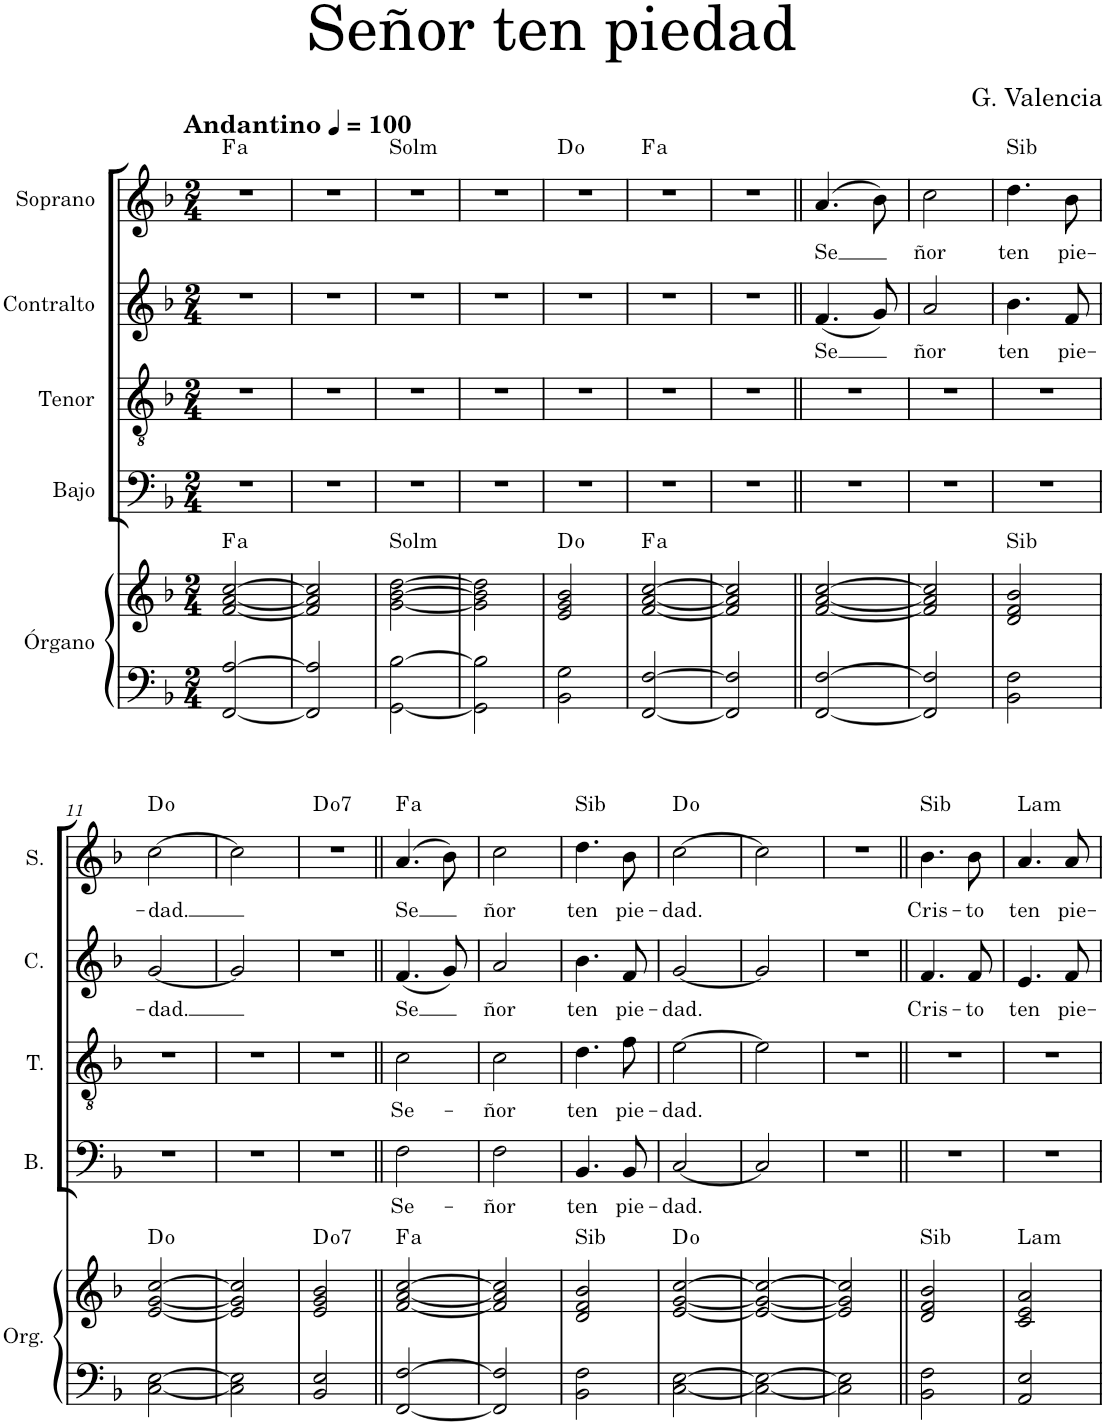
**kern	**kern	**harte	**kern	**text	**kern	**text	**kern	**text	**kern	**text	**harte
*part5	*part5	*part5	*part4	*part4	*part3	*part3	*part2	*part2	*part1	*part1	*part1
*staff6	*staff5	*	*staff4	*staff4	*staff3	*staff3	*staff2	*staff2	*staff1	*staff1	*
*I"Órgano	*	*	*I"Bajo	*	*I"Tenor	*	*I"Contralto	*	*I"Soprano	*	*
*	*	*	*I'B.	*	*I'T.	*	*I'C.	*	*I'S.	*	*
*clefF4	*clefG2	*	*clefF4	*	*clefGv2	*	*clefG2	*	*clefG2	*	*
*k[b-]	*k[b-]	*	*k[b-]	*	*k[b-]	*	*k[b-]	*	*k[b-]	*	*
*M2/4	*M2/4	*	*M2/4	*	*M2/4	*	*M2/4	*	*M2/4	*	*
*MM100	*MM100	*	*MM100	*	*MM100	*	*MM100	*	*MM100	*	*
=1	=1	=1	=1	=1	=1	=1	=1	=1	=1	=1	=1
!	!	!LO:H:kt=a	!	!	!	!	!	!	!LO:TX:a:B:t=Andantino	!	!LO:H:kt=a
[2FF/ [2A/	[2f/ [2a/ [2cc/	.	2r	.	2r	.	2r	.	2r	.	.
=2	=2	=2	=2	=2	=2	=2	=2	=2	=2	=2	=2
2FF/] 2A/]	2f/] 2a/] 2cc/]	.	2r	.	2r	.	2r	.	2r	.	.
=3	=3	=3	=3	=3	=3	=3	=3	=3	=3	=3	=3
!	!	!LO:H:kt=Solm	!	!	!	!	!	!	!	!	!LO:H:kt=Solm
[2GG\ [2B-\	[2g\ [2b-\ [2dd\	N	2r	.	2r	.	2r	.	2r	.	N
=4	=4	=4	=4	=4	=4	=4	=4	=4	=4	=4	=4
2GG\] 2B-\]	2g\] 2b-\] 2dd\]	.	2r	.	2r	.	2r	.	2r	.	.
=5	=5	=5	=5	=5	=5	=5	=5	=5	=5	=5	=5
2BB-\ 2G\	2e/ 2g/ 2b-/	D:dim	2r	.	2r	.	2r	.	2r	.	D:dim
=6	=6	=6	=6	=6	=6	=6	=6	=6	=6	=6	=6
!	!	!LO:H:kt=a	!	!	!	!	!	!	!	!	!LO:H:kt=a
[2FF/ [2F/	[2f/ [2a/ [2cc/	.	2r	.	2r	.	2r	.	2r	.	.
=7	=7	=7	=7	=7	=7	=7	=7	=7	=7	=7	=7
2FF/] 2F/]	2f/] 2a/] 2cc/]	.	2r	.	2r	.	2r	.	2r	.	.
=8||	=8||	=8||	=8||	=8||	=8||	=8||	=8||	=8||	=8||	=8||	=8||
!	!	!	!	!	!	!	!	!LO:LY:b	!	!LO:LY:b	!
[2FF/ [2F/	[2f/ [2a/ [2cc/	.	2r	.	2r	.	(4.f/	Se	(4.a/	Se	.
.	.	.	.	.	.	.	8g/)	.	8b-\)	.	.
=9	=9	=9	=9	=9	=9	=9	=9	=9	=9	=9	=9
!	!	!	!	!	!	!	!	!LO:LY:b	!	!LO:LY:b	!
2FF/] 2F/]	2f/] 2a/] 2cc/]	.	2r	.	2r	.	2a/	ñor	2cc\	ñor	.
=10	=10	=10	=10	=10	=10	=10	=10	=10	=10	=10	=10
!	!	!LO:H:kt=Sib	!	!	!	!	!	!LO:LY:b	!	!LO:LY:b	!LO:H:kt=Sib
2BB-\ 2F\	2d/ 2f/ 2b-/	N	2r	.	2r	.	4.b-\	ten	4.dd\	ten	N
!	!	!	!	!	!	!	!	!LO:LY:b	!	!LO:LY:b	!
.	.	.	.	.	.	.	8f/	pie-	8b-\	pie-	.
!!LO:LB:g=z
=11	=11	=11	=11	=11	=11	=11	=11	=11	=11	=11	=11
!	!	!	!	!	!	!	!	!LO:LY:b	!	!LO:LY:b	!
[2C\ [2E\	[2e/ [2g/ [2cc/	D:dim	2r	.	2r	.	[2g/	-dad.	[2cc\	-dad.	D:dim
=12	=12	=12	=12	=12	=12	=12	=12	=12	=12	=12	=12
2C\] 2E\]	2e/] 2g/] 2cc/]	.	2r	.	2r	.	2g/]	.	2cc\]	.	.
=13	=13	=13	=13	=13	=13	=13	=13	=13	=13	=13	=13
!	!	!LO:H:kt=7	!	!	!	!	!	!	!	!	!LO:H:kt=7
2BB-/ 2E/	2e/ 2g/ 2b-/	D:dim7	2r	.	2r	.	2r	.	2r	.	D:dim7
=14||	=14||	=14||	=14||	=14||	=14||	=14||	=14||	=14||	=14||	=14||	=14||
!	!	!LO:H:kt=a	!	!LO:LY:b	!	!LO:LY:b	!	!LO:LY:b	!	!LO:LY:b	!LO:H:kt=a
[2FF/ [2F/	[2f/ [2a/ [2cc/	.	2F\	Se-	2c\	Se-	(4.f/	Se	(>4.a/	Se	.
.	.	.	.	.	.	.	8g/)	.	8b-\)	.	.
=15	=15	=15	=15	=15	=15	=15	=15	=15	=15	=15	=15
!	!	!	!	!LO:LY:b	!	!LO:LY:b	!	!LO:LY:b	!	!LO:LY:b	!
2FF/] 2F/]	2f/] 2a/] 2cc/]	.	2F\	-ñor	2c\	-ñor	2a/	ñor	2cc\	ñor	.
=16	=16	=16	=16	=16	=16	=16	=16	=16	=16	=16	=16
!	!	!LO:H:kt=Sib	!	!LO:LY:b	!	!LO:LY:b	!	!LO:LY:b	!	!LO:LY:b	!LO:H:kt=Sib
2BB-\ 2F\	2d/ 2f/ 2b-/	N	4.BB-/	ten	4.d\	ten	4.b-\	ten	4.dd\	ten	N
!	!	!	!	!LO:LY:b	!	!LO:LY:b	!	!LO:LY:b	!	!LO:LY:b	!
.	.	.	8BB-/	pie-	8f\	pie-	8f/	pie-	8b-\	pie-	.
=17	=17	=17	=17	=17	=17	=17	=17	=17	=17	=17	=17
!	!	!	!	!LO:LY:b	!	!LO:LY:b	!	!LO:LY:b	!	!LO:LY:b	!
[2C\ [2E\	[2e/ [2g/ [2cc/	D:dim	[2C/	-dad.	[2e\	-dad.	[2g/	-dad.	[2cc\	-dad.	D:dim
=18	=18	=18	=18	=18	=18	=18	=18	=18	=18	=18	=18
2C\_ 2E\_	2e/_ 2g/_ 2cc/_	.	2C/]	.	2e\]	.	2g/]	.	2cc\]	.	.
=19	=19	=19	=19	=19	=19	=19	=19	=19	=19	=19	=19
2C\] 2E\]	2e/] 2g/] 2cc/]	.	2r	.	2r	.	2r	.	2r	.	.
=20||	=20||	=20||	=20||	=20||	=20||	=20||	=20||	=20||	=20||	=20||	=20||
!	!	!LO:H:kt=Sib	!	!	!	!	!	!LO:LY:b	!	!LO:LY:b	!LO:H:kt=Sib
2BB-\ 2F\	2d/ 2f/ 2b-/	N	2r	.	2r	.	4.f/	Cris-	4.b-\	Cris-	N
!	!	!	!	!	!	!	!	!LO:LY:b	!	!LO:LY:b	!
.	.	.	.	.	.	.	8f/	-to	8b-\	-to	.
=21	=21	=21	=21	=21	=21	=21	=21	=21	=21	=21	=21
!	!	!LO:H:kt=Lam	!	!	!	!	!	!LO:LY:b	!	!LO:LY:b	!LO:H:kt=Lam
2AA/ 2E/	2c/ 2e/ 2a/	N	2r	.	2r	.	4.e/	ten	4.a/	ten	N
!	!	!	!	!	!	!	!	!LO:LY:b	!	!LO:LY:b	!
.	.	.	.	.	.	.	8f/	pie-	8a/	pie-	.
=	=	=	=	=	=	=	=	=	=	=	=
*-	*-	*-	*-	*-	*-	*-	*-	*-	*-	*-	*-
